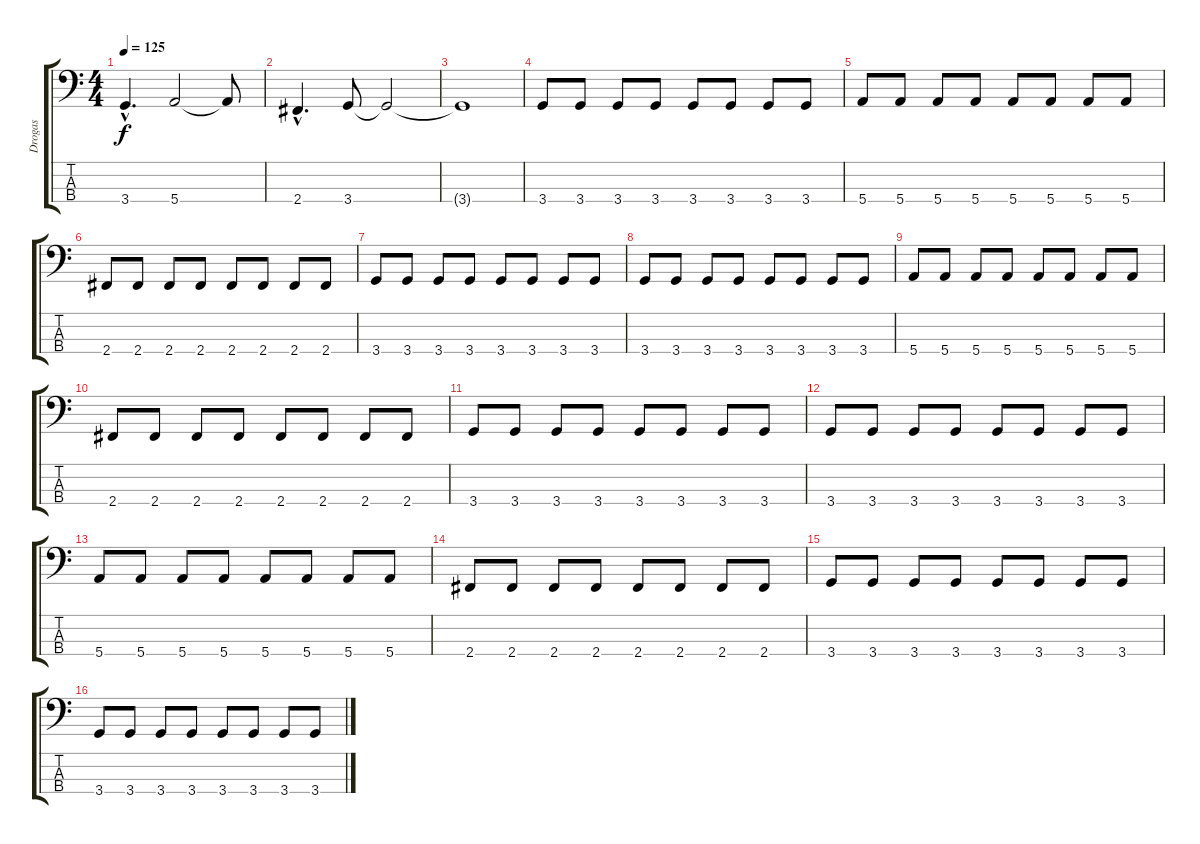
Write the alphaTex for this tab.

\track ("Drogas" "Drogas") {instrument electricbasspick}
\staff {score tabs}
\tuning (G2 D2 A1 E1) {hide}
\ts (4 4)
\tempo 125
\clef f4
\ks c
3.4{hac}.4{d dy f} 5.4.2 5.4{t}.8 |
2.4{hac}.4{d} 3.4.8 3.4{t}.2 |
3.4{t}.1 |
3.4.8 3.4.8 3.4.8 3.4.8 3.4.8 3.4.8 3.4.8 3.4.8 |
5.4.8 5.4.8 5.4.8 5.4.8 5.4.8 5.4.8 5.4.8 5.4.8 |
2.4.8 2.4.8 2.4.8 2.4.8 2.4.8 2.4.8 2.4.8 2.4.8 |
3.4.8 3.4.8 3.4.8 3.4.8 3.4.8 3.4.8 3.4.8 3.4.8 |
3.4.8 3.4.8 3.4.8 3.4.8 3.4.8 3.4.8 3.4.8 3.4.8 |
5.4.8 5.4.8 5.4.8 5.4.8 5.4.8 5.4.8 5.4.8 5.4.8 |
2.4.8 2.4.8 2.4.8 2.4.8 2.4.8 2.4.8 2.4.8 2.4.8 |
3.4.8 3.4.8 3.4.8 3.4.8 3.4.8 3.4.8 3.4.8 3.4.8 |
3.4.8 3.4.8 3.4.8 3.4.8 3.4.8 3.4.8 3.4.8 3.4.8 |
5.4.8 5.4.8 5.4.8 5.4.8 5.4.8 5.4.8 5.4.8 5.4.8 |
2.4.8 2.4.8 2.4.8 2.4.8 2.4.8 2.4.8 2.4.8 2.4.8 |
3.4.8 3.4.8 3.4.8 3.4.8 3.4.8 3.4.8 3.4.8 3.4.8 |
3.4.8 3.4.8 3.4.8 3.4.8 3.4.8 3.4.8 3.4.8 3.4.8
